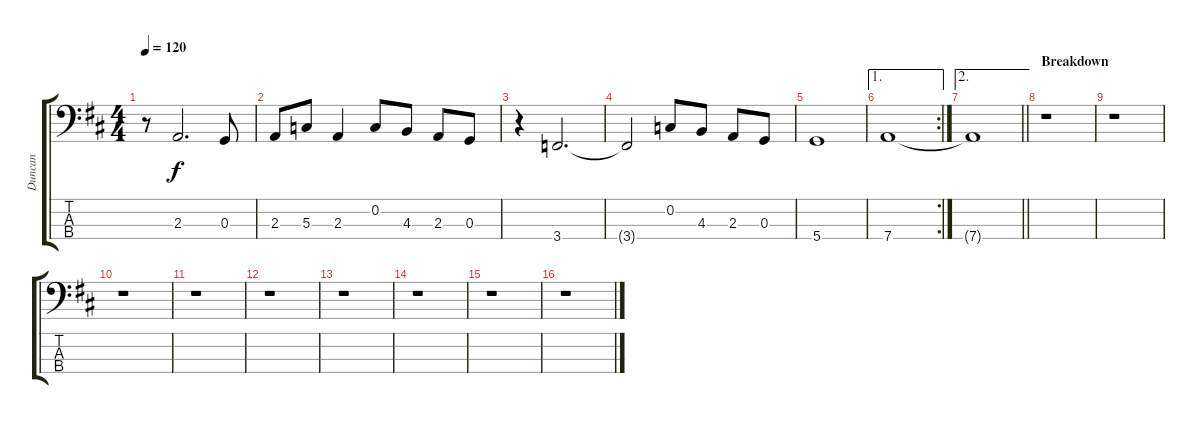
\track ("Duncan" "Duncan") {instrument electricbasspick}
\staff {score tabs}
\tuning (F2 C2 G1 D1) {hide}
\ts (4 4)
\tempo 120
\clef f4
\ks d
r.8{dy f} 2.3.2{d} 0.3.8 |
2.3.8 5.3.8 2.3.4 0.2.8 4.3.8 2.3.8 0.3.8 |
r.4 3.4.2{d} |
3.4{t}.2 0.2.8 4.3.8 2.3.8 0.3.8 |
5.4.1 |
\ae 1
\rc 2
7.4.1 |
\ae 2
\barLineRight lightlight
7.4{t}.1 |
\section ("" "Breakdown")
r.1 |
r.1 |
r.1 |
r.1 |
r.1 |
r.1 |
r.1 |
r.1 |
r.1
